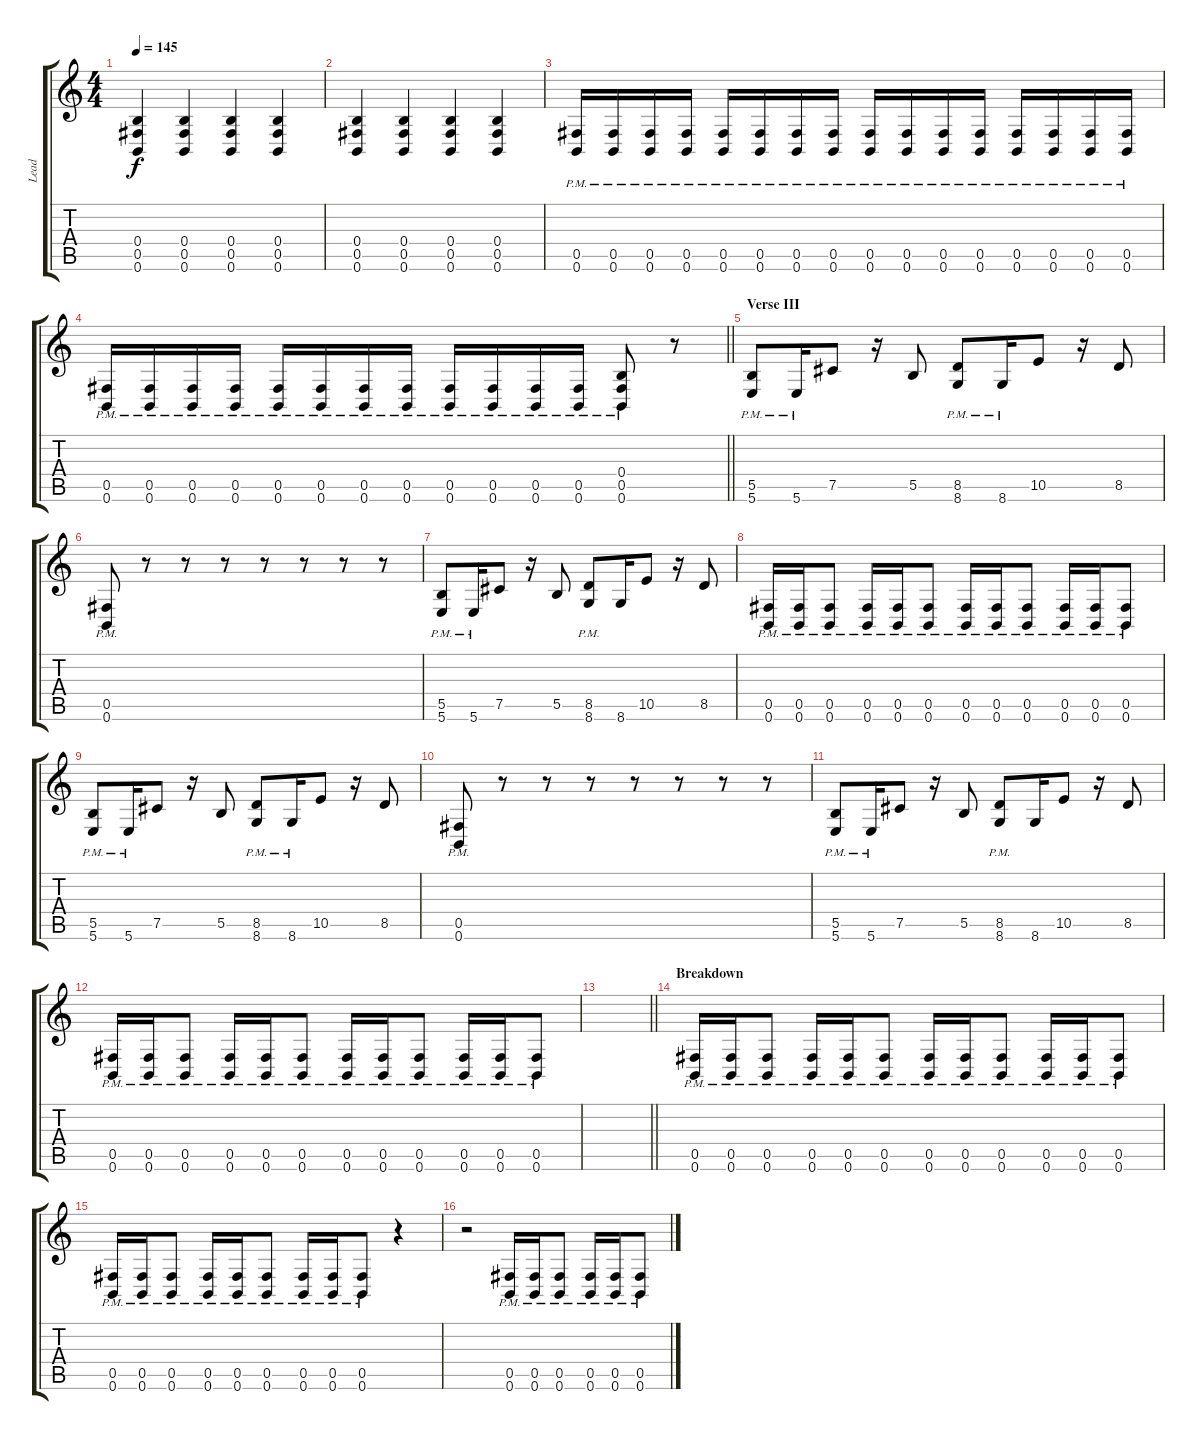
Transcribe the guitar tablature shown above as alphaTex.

\track ("Lead" "Lead") {instrument distortionguitar}
\staff {score tabs}
\tuning (Db4 Ab3 E3 B2 Gb2 B1) {hide}
\ts (4 4)
\tempo 145
\clef g2
\ks c
(0.4 0.5 0.6).4{dy f} (0.4 0.5 0.6).4 (0.4 0.5 0.6).4 (0.4 0.5 0.6).4 |
(0.4 0.5 0.6).4 (0.4 0.5 0.6).4 (0.4 0.5 0.6).4 (0.4 0.5 0.6).4 |
(0.5{pm} 0.6{pm}).16 (0.5{pm} 0.6{pm}).16 (0.5{pm} 0.6{pm}).16 (0.5{pm} 0.6{pm}).16 (0.5{pm} 0.6{pm}).16 (0.5{pm} 0.6{pm}).16 (0.5{pm} 0.6{pm}).16 (0.5{pm} 0.6{pm}).16 (0.5{pm} 0.6{pm}).16 (0.5{pm} 0.6{pm}).16 (0.5{pm} 0.6{pm}).16 (0.5{pm} 0.6{pm}).16 (0.5{pm} 0.6{pm}).16 (0.5{pm} 0.6{pm}).16 (0.5{pm} 0.6{pm}).16 (0.5{pm} 0.6{pm}).16 |
\barLineRight lightlight
(0.5{pm} 0.6{pm}).16 (0.5{pm} 0.6{pm}).16 (0.5{pm} 0.6{pm}).16 (0.5{pm} 0.6{pm}).16 (0.5{pm} 0.6{pm}).16 (0.5{pm} 0.6{pm}).16 (0.5{pm} 0.6{pm}).16 (0.5{pm} 0.6{pm}).16 (0.5{pm} 0.6{pm}).16 (0.5{pm} 0.6{pm}).16 (0.5{pm} 0.6{pm}).16 (0.5{pm} 0.6{pm}).16 (0.4{pm} 0.5{pm} 0.6{pm}).8 r.8 |
\section ("" "Verse III")
(5.5{pm} 5.6{pm}).8 5.6{pm}.16 7.5.8 r.16 5.5.8 (8.5{pm} 8.6{pm}).8 8.6{pm}.16 10.5.8 r.16 8.5.8 |
(0.5{pm} 0.6{pm}).8 r.8 r.8 r.8 r.8 r.8 r.8 r.8 |
(5.5{pm} 5.6{pm}).8 5.6{pm}.16 7.5.8 r.16 5.5.8 (8.5{pm} 8.6).8 8.6.16 10.5.8 r.16 8.5.8 |
(0.5{pm} 0.6{pm}).16 (0.5{pm} 0.6{pm}).16 (0.5{pm} 0.6{pm}).8 (0.5{pm} 0.6{pm}).16 (0.5{pm} 0.6{pm}).16 (0.5 0.6{pm}).8 (0.5{pm} 0.6{pm}).16 (0.5{pm} 0.6{pm}).16 (0.5{pm} 0.6{pm}).8 (0.5{pm} 0.6{pm}).16 (0.5{pm} 0.6{pm}).16 (0.5{pm} 0.6{pm}).8 |
(5.5{pm} 5.6{pm}).8 5.6{pm}.16 7.5.8 r.16 5.5.8 (8.5{pm} 8.6{pm}).8 8.6{pm}.16 10.5.8 r.16 8.5.8 |
(0.5{pm} 0.6{pm}).8 r.8 r.8 r.8 r.8 r.8 r.8 r.8 |
(5.5{pm} 5.6{pm}).8 5.6{pm}.16 7.5.8 r.16 5.5.8 (8.5{pm} 8.6).8 8.6.16 10.5.8 r.16 8.5.8 |
(0.5{pm} 0.6{pm}).16 (0.5{pm} 0.6{pm}).16 (0.5{pm} 0.6{pm}).8 (0.5{pm} 0.6{pm}).16 (0.5{pm} 0.6{pm}).16 (0.5 0.6{pm}).8 (0.5{pm} 0.6{pm}).16 (0.5{pm} 0.6{pm}).16 (0.5{pm} 0.6{pm}).8 (0.5{pm} 0.6{pm}).16 (0.5{pm} 0.6{pm}).16 (0.5{pm} 0.6{pm}).8 |
\barLineRight lightlight
|
\section ("" "Breakdown")
(0.5{pm} 0.6{pm}).16 (0.5{pm} 0.6{pm}).16 (0.5{pm} 0.6{pm}).8 (0.5{pm} 0.6{pm}).16 (0.5{pm} 0.6{pm}).16 (0.5{pm} 0.6{pm}).8 (0.5{pm} 0.6{pm}).16 (0.5{pm} 0.6{pm}).16 (0.5{pm} 0.6{pm}).8 (0.5{pm} 0.6{pm}).16 (0.5{pm} 0.6{pm}).16 (0.5{pm} 0.6{pm}).8 |
(0.5{pm} 0.6{pm}).16 (0.5{pm} 0.6{pm}).16 (0.5{pm} 0.6{pm}).8 (0.5{pm} 0.6{pm}).16 (0.5{pm} 0.6{pm}).16 (0.5{pm} 0.6{pm}).8 (0.5{pm} 0.6{pm}).16 (0.5{pm} 0.6{pm}).16 (0.5{pm} 0.6{pm}).8 r.4 |
r.2 (0.5{pm} 0.6{pm}).16 (0.5{pm} 0.6{pm}).16 (0.5{pm} 0.6{pm}).8 (0.5{pm} 0.6{pm}).16 (0.5{pm} 0.6{pm}).16 (0.5{pm} 0.6{pm}).8
